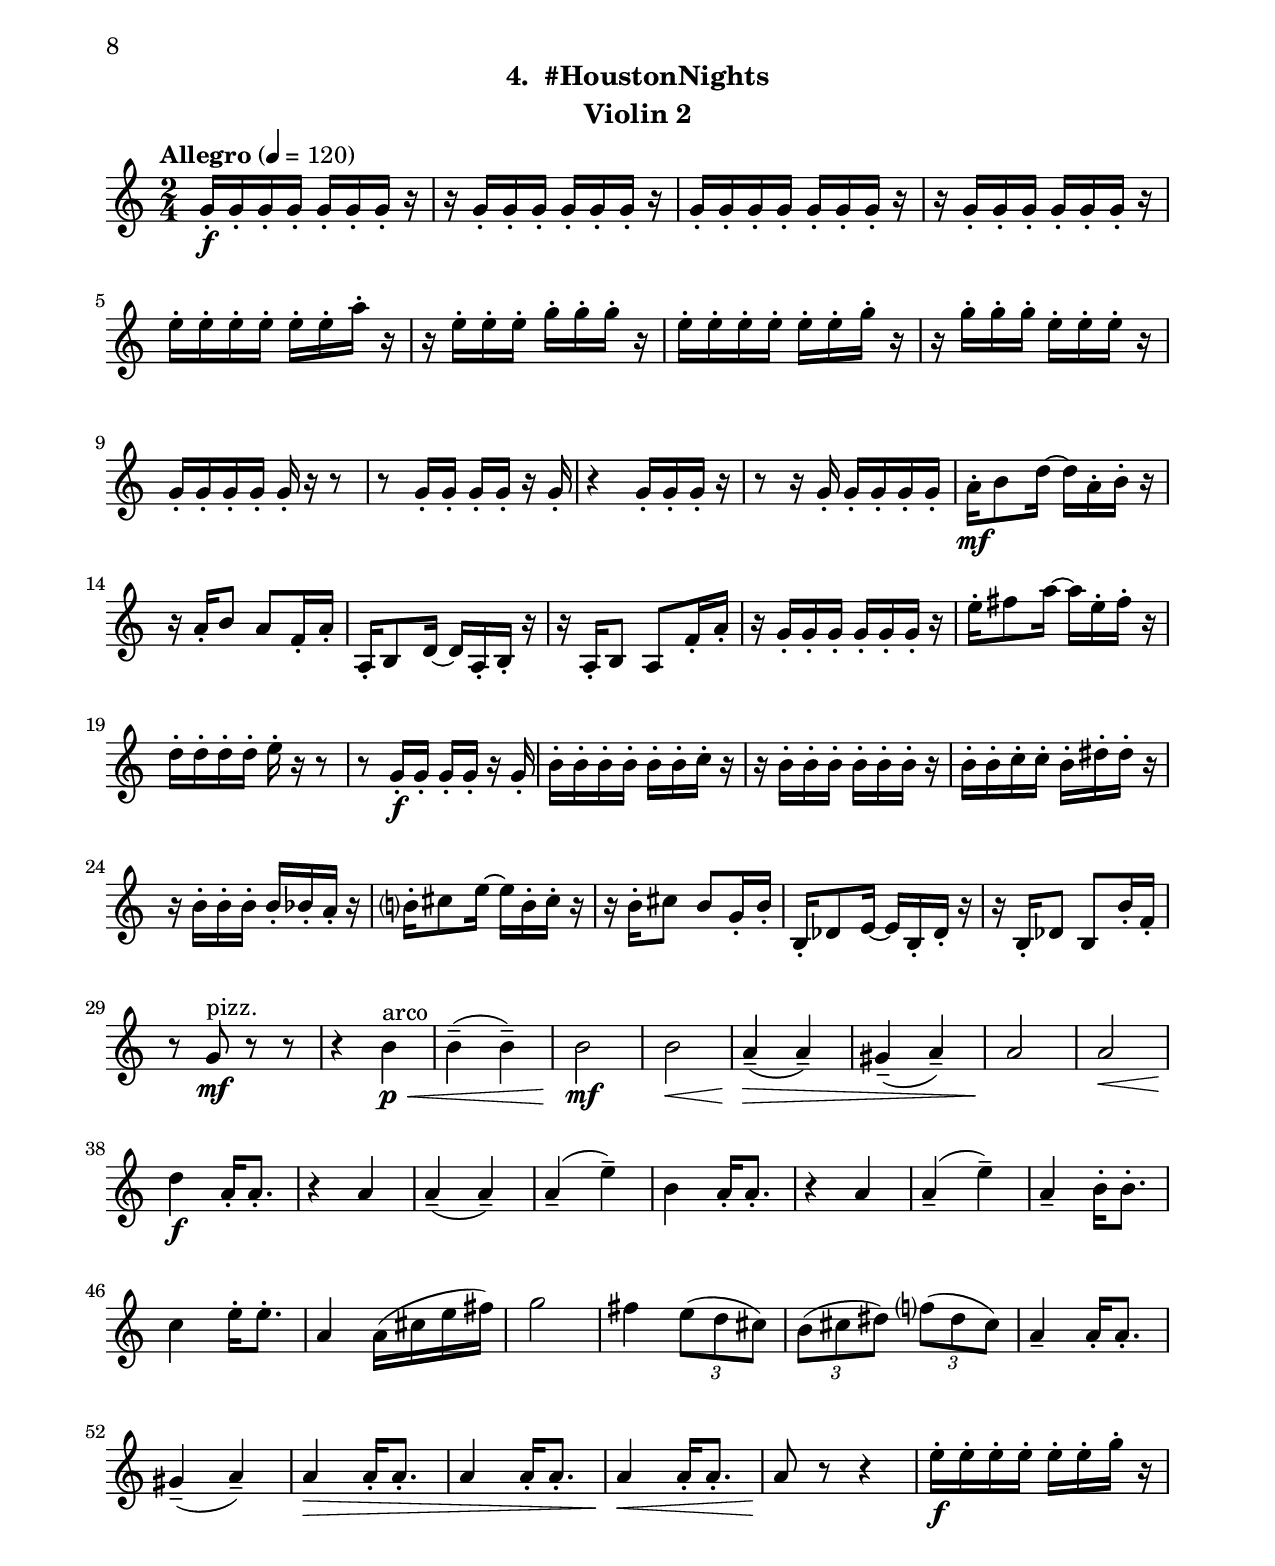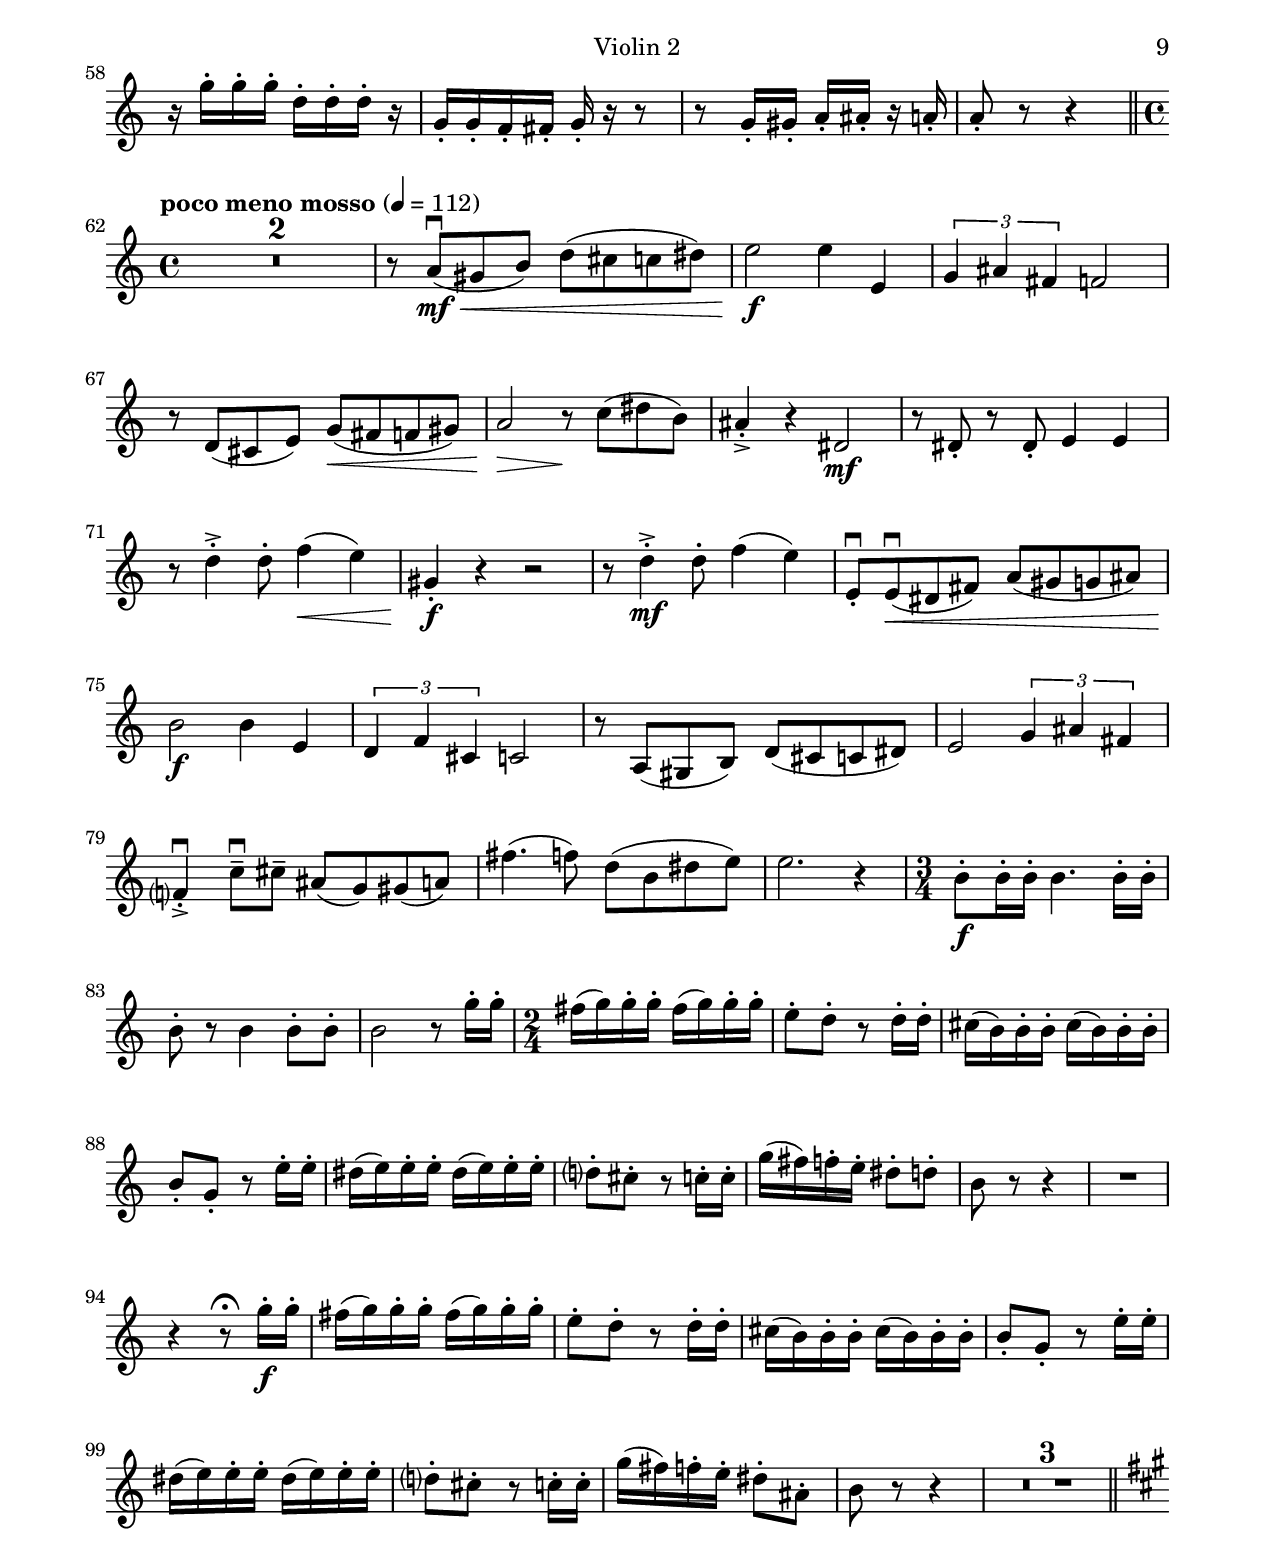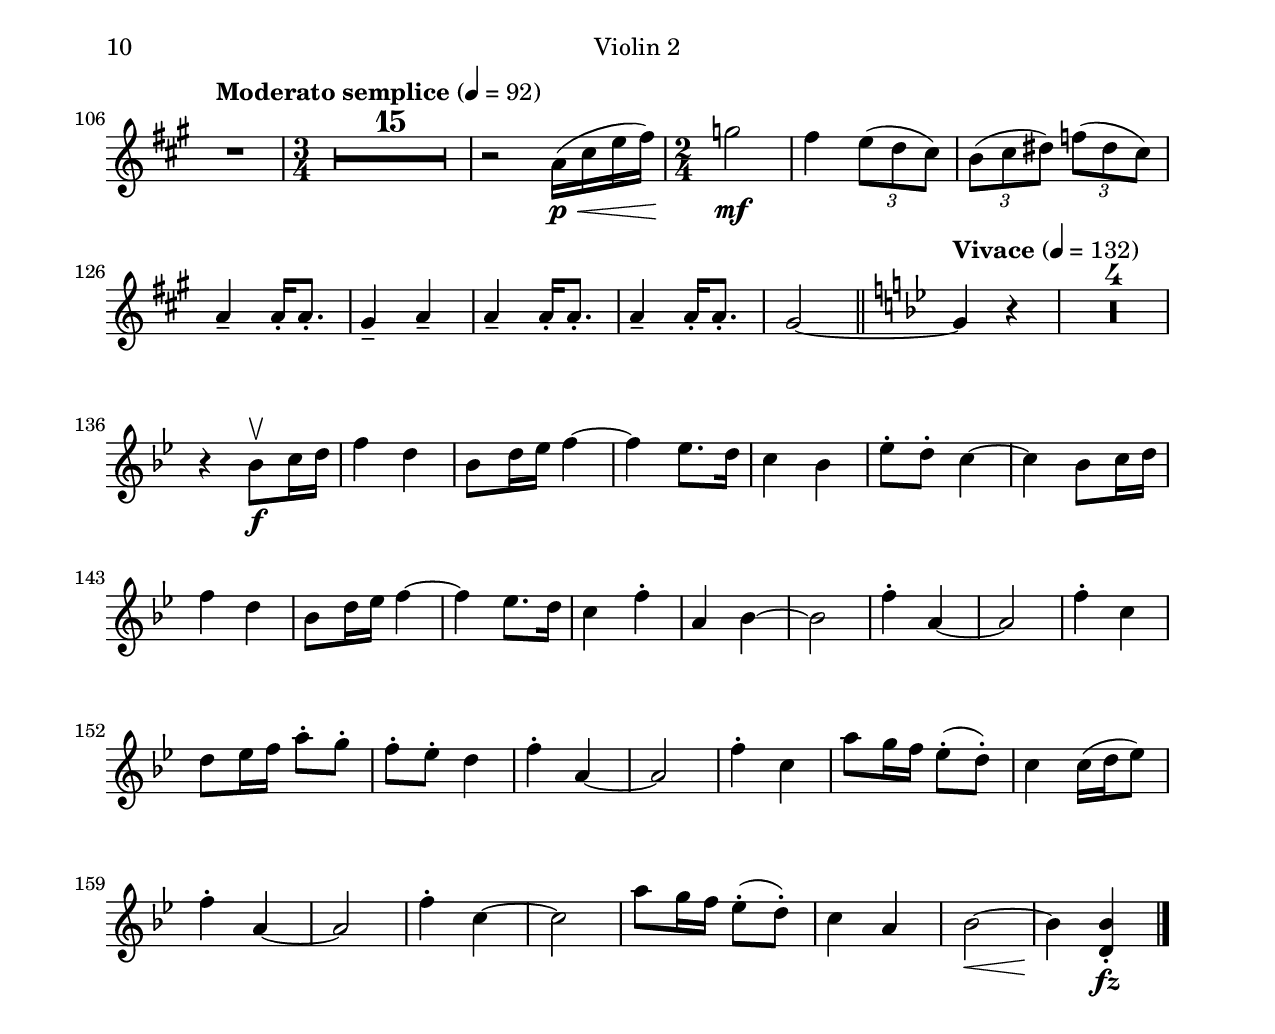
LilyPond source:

\version "2.12.0"
#(set-default-paper-size "letter")
#(set-global-staff-size 21)

\paper {
  line-width    = 180\mm
  left-margin   = 20\mm
  top-margin    = 10\mm
  bottom-margin = 15\mm
  indent = 0 \mm 
  ragged-bottom = ##f  
  first-page-number = 8				%% CHANGE NUMBER
  print-first-page-number = ##t  
  two-sided = ##t
  binding-offset = 0.25\in
  }

\header {
  subtitle = "4.  #HoustonNights"		%% CHANGE TITLE
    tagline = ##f
    instrument = "Violin 2"                     %% CHANGE INSTRUMENT NAME
    }

AvoiceAA = \relative c'{
    \clef treble
    %staffkeysig
    \key c \major 
    %bartimesig: 
    \time 2/4 
    \tempo "Allegro" 4 = 120
    g'16-.  \f g-.  g-.  g-.  g-.  g-.  g-.  r      | % 1
    r g-.  g-.  g-.  g-.  g-.  g-.  r      | % 2
    g-.  g-.  g-.  g-.  g-.  g-.  g-.  r      | % 3
    r g-.  g-.  g-.  g-.  g-.  g-.  r      | % 4
    e'-.  e-.  e-.  e-.  e-.  e-.  a-.  r      | % 5
    r e-.  e-.  e-.  g-.  g-.  g-.  r      | % 6
    e-.  e-.  e-.  e-.  e-.  e-.  g-.  r      | % 7
    r g-.  g-.  g-.  e-.  e-.  e-.  r      | % 8
    g,-.  g-.  g-.  g-.  g-.  r r8      | % 9
    r g16-.  g-.  g-.  g-.  r g-.       | % 10
    r4 g16-.  g-.  g-.  r      | % 11
    r8 r16 g-.  g-.  g-.  g-.  g-.       | % 12
    a-.  \mf b8 d16~ d a-.  b-.  r      | % 13
    r a-.  b8 a f16-.  a-.       | % 14
    a,-.  b8 d16~ d a-.  b-.  r      | % 15
    r a-.  b8 a f'16-.  a-.       | % 16
    r g-.  g-.  g-.  g-.  g-.  g-.  r      | % 17
    e'-.  fis8 a16~ a e-.  fis-.  r      | % 18
    d-.  d-.  d-.  d-.  e-.  r r8      | % 19
    r g,16-.  \f g-.  g-.  g-.  r g-.       | % 20
    b-.  b-.  b-.  b-.  b-.  b-.  c-.  r      | % 21
    r b-.  b-.  b-.  b-.  b-.  b-.  r      | % 22
    b-.  b-.  c-.  c-.  b-.  dis-.  dis-.  r      | % 23
    r b-.  b-.  b-.  b-.  bes-.  a-.  r      | % 24
    b-.  cis8 e16~ e b-.  cis-.  r      | % 25
    r b-.  cis8 b g16-.  b-.       | % 26
    b,-.  des8 e16~ e b-.  des-.  r      | % 27
    r16 b-.  des8 b b'16-.  f-.       | % 28
    r8 g \mf ^\markup {\upright  "pizz."} r r      | % 29
    r4 b \< ^\markup {\upright  "arco"} \p      | % 30
    b-- ( b-- )      | % 31
    b2 \mf      | % 32
    b  \<    | % 33
    a4-- ( \> a-- )      | % 34
    gis-- ( a-- )      | % 35
    a2 \!     | % 36
    a \<      | % 37
    d4 \f a16-.  a8.-.       | % 38
    r4 a      | % 39
    a-- ( a-- )      | % 40
    a-- ( e'-- )      | % 41
    b a16-.  a8.-.       | % 42
    r4 a      | % 43
    a-- ( e'-- )      | % 44
    a,--  b16-.  b8.-.       | % 45
    c4 e16-.  e8.-.       | % 46
    a,4 a16( cis e fis)      | % 47
    g2      | % 48
    fis4 \times 2/3{e8( d cis)  }      | % 49
    \times 2/3{b( cis dis)  } \times 2/3{f( dis cis)  }      | % 50
    a4--  a16-.  a8.-.       | % 51
    gis4-- ( a-- )      | % 52
    a \> a16-.  a8.-.      | % 53
    a4 a16-.  a8.-.       | % 54
    a4 \< a16-.  a8.-.       | % 55
    a8 \! r r4      | % 56
    e'16-.  \f e-.  e-.  e-.  e-.  e-.  g-.  r      | % 57
    r g-.  g-.  g-.  d-.  d-.  d-.  r      | % 58
    g,-.  g-.  f-.  fis-.  g-.  r r8      | % 59
    r g16-.  gis-.  a-.  ais-.  r a-.       | % 60
    a8-.  r r4 \bar "||"     | % 61
    %bartimesig: 
    \time 4/4 
    \tempo "poco meno mosso" 4 = 112
    R1 *2  | % 
    r8 a( \< \mf \downbow gis b) d( cis c dis)      | % 64
    e2 \! \f e4 e,      | % 65
    \times 2/3{g4 ais fis  } f2      | % 66
    r8 d( cis e) g( \< fis f gis)      | % 67
    a2 \> r8 \! c( dis b)      | % 68
    ais4-> -.  r dis,2 \mf      | % 69
    r8 dis-.  r dis-.  e4 e      | % 70
    r8 d'4-. ->  d8-.  f4( \< e)      | % 71
    gis,-. \f r r2      | % 72
    r8 d'4-. -> \mf d8-.  f4( e)      | % 73
    e,8-. \downbow e( \< \downbow dis fis) a( gis g ais)      | % 74
    b2 \! \f b4 e,      | % 75
    \times 2/3{d4 f cis  } c2      | % 76
    r8 a( gis b) d( cis c dis)      | % 77
    e2 \times 2/3{g4 ais fis  }      | % 78
    f4-> -. \downbow c'8-- \downbow cis--  ais( g) gis( a)      | % 79
    fis'4.( f8) d( b dis e)      | % 80
    e2. r4      | % 81
    %bartimesig: 
    \time 3/4 
    b8-.  \f b16-.  b-.  b4. b16-.  b-.       | % 82
    b8-.  r b4 b8-.  b-.       | % 83
    b2 r8 g'16-.  g-.       | % 84
    %bartimesig: 
    \time 2/4 
    fis16( g) g-.  g-.  fis( g) g-.  g-.       | % 85
    e8-.  d-.  r d16-.  d-.       | % 86
    cis( b) b-.  b-.  cis( b) b-.  b-.       | % 87
    b8-.  g-.  r e'16-.  e-.       | % 88
    dis( e) e-.  e-.  dis( e) e-.  e-.       | % 89
    d8-.  cis-.  r c16-.  c-.       | % 90
    g'( fis) f-.  e-.  dis8-.  d-.       | % 91
    b r r4      | % 92
    R2  | % 
    r4 r8 \fermata g'16-.  \f g-.       | % 94
    fis( g) g-.  g-.  fis( g) g-.  g-.       | % 95
    e8-.  d-.  r d16-.  d-.       | % 96
    cis( b) b-.  b-.  cis( b) b-.  b-.       | % 97
    b8-.  g-.  r e'16-.  e-.       | % 98
    dis( e) e-.  e-.  dis( e) e-.  e-.       | % 99
    d8-.  cis-.  r c16-.  c-.       | % 100
    g'( fis) f-.  e-.  dis8-.  ais-.       | % 101
    b r r4      | % 102
    R2 *3    \bar "||"     | % 
    \pageBreak
    %barkeysig: 
    \key a \major 
    \tempo "Moderato semplice" 4 = 92  
    R2  | % 
    %bartimesig: 
    \time 3/4 
    R2. *15         | % 121
    r2 a16( \< \p cis e fis)     | % 122
    %bartimesig: 
    \time 2/4 
    g2 \! \mf      | % 123
    fis4 \times 2/3{e8( d cis)  }      | % 124
    \times 2/3{b( cis dis)  } \times 2/3{f( dis cis)  }      | % 125
    a4--  a16-.  a8.-.       | % 126
    gis4--  a--       | % 127
    a--  a16-.  a8.-.       | % 128
    a4--  a16-.  a8.-.       | % 129
    gis2~    \bar "||"      | % 130
    %barkeysig: 
    \key bes \major 
    \tempo "Vivace" 4 = 132
    gis4 r      | % 131
    R2 *4  | % 
    r4 bes8 \f \upbow c16 d      | % 136
    f4 d      | % 137
    bes8 d16 ees f4~      | % 138
    f ees8. d16      | % 139
    c4 bes      | % 140
    ees8-.  d-.  c4~      | % 141
    c bes8 c16 d      | % 142
    f4 d      | % 143
    bes8 d16 ees f4~      | % 144
    f ees8. d16      | % 145
    c4 f-.       | % 146
    a, bes~      | % 147
    bes2      | % 148
    f'4-.  a,~      | % 149
    a2      | % 150
    f'4-.  c      | % 151
    d8 ees16 f a8-.  g-.       | % 152
    f-.  ees-.  d4      | % 153
    f-.  a,~      | % 154
    a2      | % 155
    f'4-.  c      | % 156
    a'8 g16 f ees8-.(  d-.)       | % 157
    c4 c16( d ees8)      | % 158
    f4-.  a,~      | % 159
    a2      | % 160
    f'4-.  c~      | % 161
    c2      | % 162
    a'8 g16 f ees8-.(  d-.)       | % 163
    c4 a      | % 164
    bes2~ \<    | % 165
    bes4 \! <bes d,>-.  \fz \bar "|." 
}% end of last bar in partorvoice

ApartA =  << 
        \context Voice = AvoiceAA{ \AvoiceAA }
        >> 


\score { 
    << 
        \context Staff = ApartA << 
            \ApartA
        >>

      \set Score.skipBars = ##t
       #(set-accidental-style 'modern-cautionary)
      \set Score.markFormatter = #format-mark-box-letters %%boxed rehearsal-marks
  >>
}%% end of score-block 
